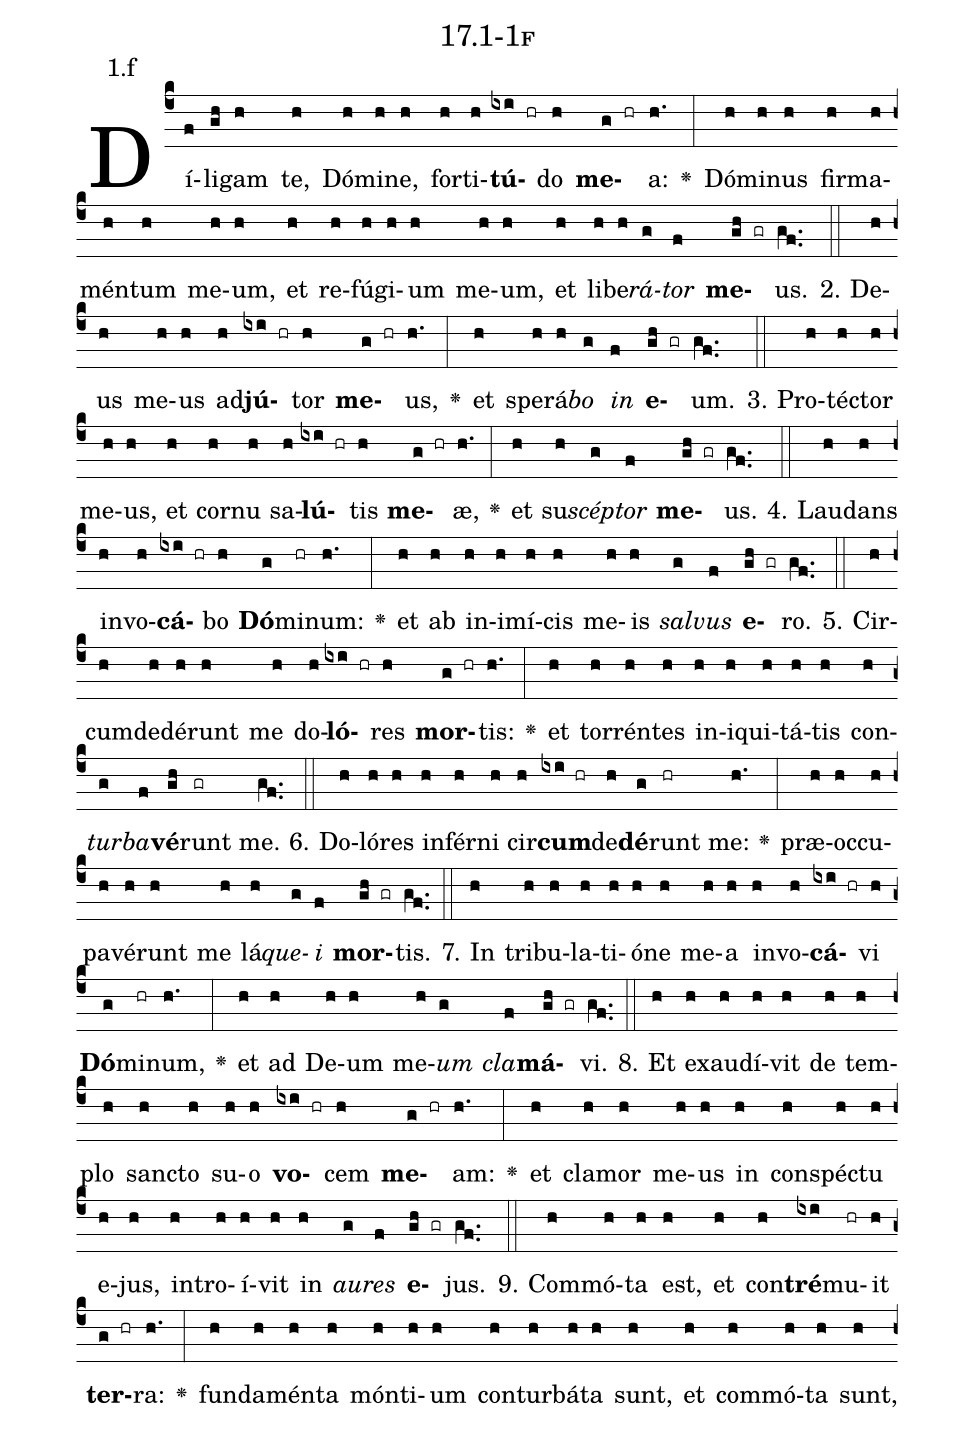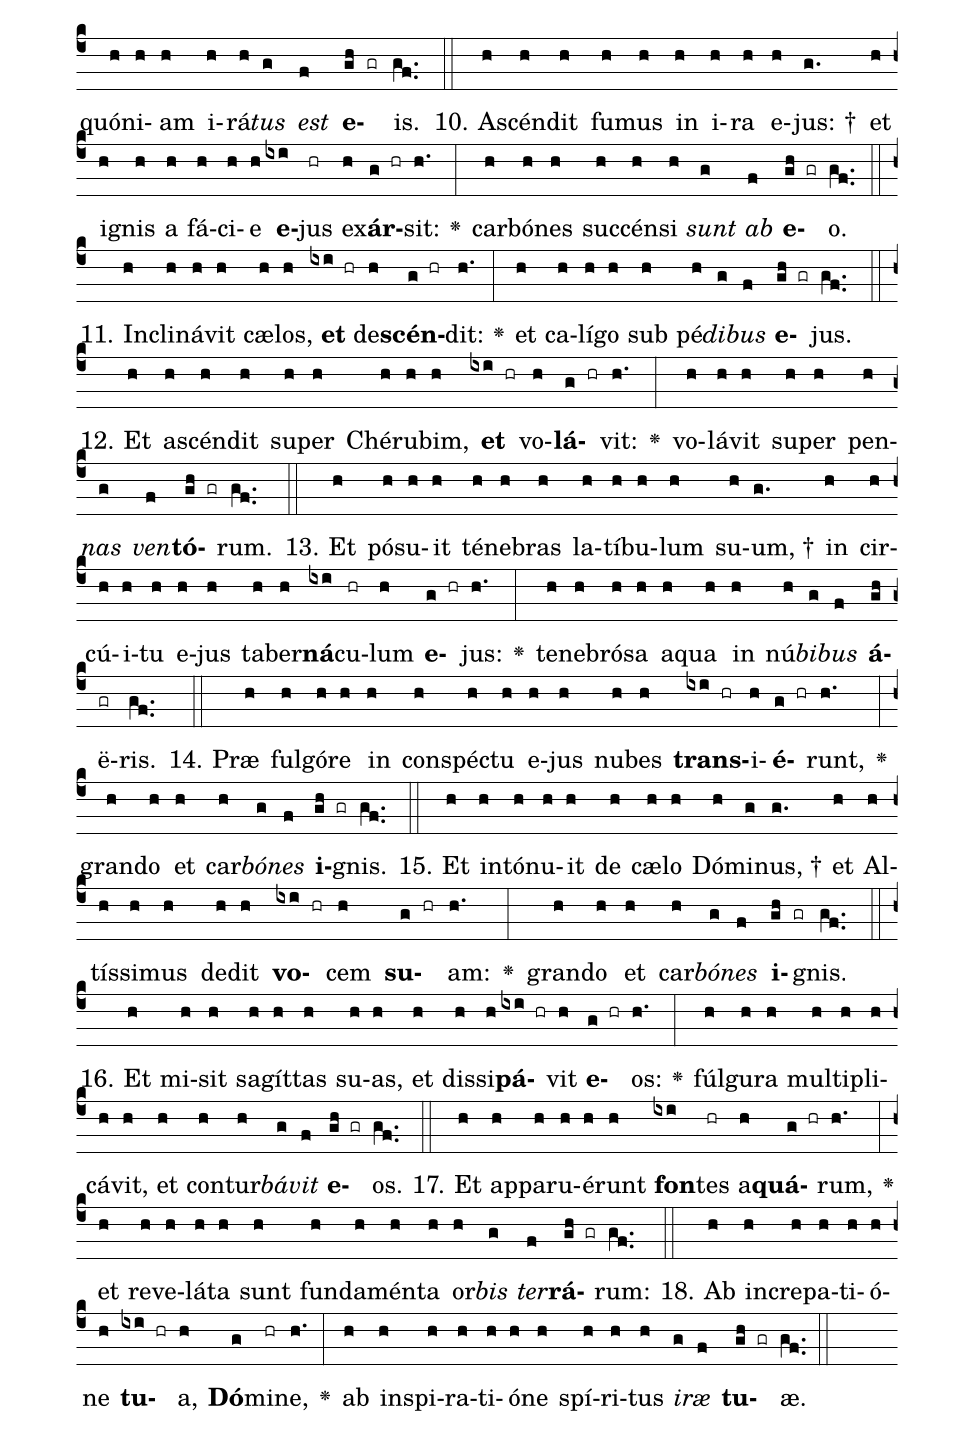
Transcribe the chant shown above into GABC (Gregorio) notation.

name: 17.1-1f;
annotation: 1.f;
%%
(c4)Dí(f)li(gh)gam(h) te,(h) Dó(h)mi(h)ne,(h) for(h)ti(h)<b>tú</b>(ixi hr)do(h) <b>me</b>(g hr)a:(h.) <v>\greheightstar</v>(:) Dó(h)mi(h)nus(h) fir(h)ma(h)mén(h)tum(h) me(h)um,(h) et(h) re(h)fú(h)gi(h)um(h) me(h)um,(h) et(h) li(h)be(h)<i>rá</i>(g)<i>tor</i>(f) <b>me</b>(gh gr)us.(gf..) (::)
2. De(h)us(h) me(h)us(h) ad(h)<b>jú</b>(ixi hr)tor(h) <b>me</b>(g hr)us,(h.) <v>\greheightstar</v>(:) et(h) spe(h)rá(h)<i>bo</i>(g) <i>in</i>(f) <b>e</b>(gh gr)um.(gf..) (::)
3. Pro(h)téc(h)tor(h) me(h)us,(h) et(h) cor(h)nu(h) sa(h)<b>lú</b>(ixi hr)tis(h) <b>me</b>(g hr)æ,(h.) <v>\greheightstar</v>(:) et(h) su(h)<i>scép</i>(g)<i>tor</i>(f) <b>me</b>(gh gr)us.(gf..) (::)
4. Lau(h)dans(h) in(h)vo(h)<b>cá</b>(ixi hr)bo(h) <b>Dó</b>(g)mi(hr)num:(h.) <v>\greheightstar</v>(:) et(h) ab(h) in(h)i(h)mí(h)cis(h) me(h)is(h) <i>sal</i>(g)<i>vus</i>(f) <b>e</b>(gh gr)ro.(gf..) (::)
5. Cir(h)cum(h)de(h)dé(h)runt(h) me(h) do(h)<b>ló</b>(ixi hr)res(h) <b>mor</b>(g hr)tis:(h.) <v>\greheightstar</v>(:) et(h) tor(h)rén(h)tes(h) in(h)i(h)qui(h)tá(h)tis(h) con(h)<i>tur</i>(g)<i>ba</i>(f)<b>vé</b>(gh)runt(gr) me.(gf..) (::)
6. Do(h)ló(h)res(h) in(h)fér(h)ni(h) cir(h)<b>cum</b>(ixi hr)de(h)<b>dé</b>(g)runt(hr) me:(h.) <v>\greheightstar</v>(:) præ(h)oc(h)cu(h)pa(h)vé(h)runt(h) me(h) lá(h)<i>que</i>(g)<i>i</i>(f) <b>mor</b>(gh gr)tis.(gf..) (::)
7. In(h) tri(h)bu(h)la(h)ti(h)ó(h)ne(h) me(h)a(h) in(h)vo(h)<b>cá</b>(ixi hr)vi(h) <b>Dó</b>(g)mi(hr)num,(h.) <v>\greheightstar</v>(:) et(h) ad(h) De(h)um(h) me(h)<i>um</i>(g) <i>cla</i>(f)<b>má</b>(gh gr)vi.(gf..) (::)
8. Et(h) ex(h)au(h)dí(h)vit(h) de(h) tem(h)plo(h) sanc(h)to(h) su(h)o(h) <b>vo</b>(ixi hr)cem(h) <b>me</b>(g hr)am:(h.) <v>\greheightstar</v>(:) et(h) cla(h)mor(h) me(h)us(h) in(h) con(h)spéc(h)tu(h) e(h)jus,(h) in(h)tro(h)í(h)vit(h) in(h) <i>au</i>(g)<i>res</i>(f) <b>e</b>(gh gr)jus.(gf..) (::)
9. Com(h)mó(h)ta(h) est,(h) et(h) con(h)<b>tré</b>(ixi)mu(hr)it(h) <b>ter</b>(g hr)ra:(h.) <v>\greheightstar</v>(:) fun(h)da(h)mén(h)ta(h) món(h)ti(h)um(h) con(h)tur(h)bá(h)ta(h) sunt,(h) et(h) com(h)mó(h)ta(h) sunt,(h) quón(h)i(h)am(h) i(h)rá(h)<i>tus</i>(g) <i>est</i>(f) <b>e</b>(gh gr)is.(gf..) (::)
10. A(h)scén(h)dit(h) fu(h)mus(h) in(h) i(h)ra(h) e(h)jus: †(g.) et(h) i(h)gnis(h) a(h) fá(h)ci(h)e(h) <b>e</b>(ixi)jus(hr) ex(h)<b>ár</b>(g hr)sit:(h.) <v>\greheightstar</v>(:) car(h)bó(h)nes(h) suc(h)cén(h)si(h) <i>sunt</i>(g) <i>ab</i>(f) <b>e</b>(gh gr)o.(gf..) (::)
11. In(h)cli(h)ná(h)vit(h) cæ(h)los,(h) <b>et</b>(ixi hr) de(h)<b>scén</b>(g hr)dit:(h.) <v>\greheightstar</v>(:) et(h) ca(h)lí(h)go(h) sub(h) pé(h)<i>di</i>(g)<i>bus</i>(f) <b>e</b>(gh gr)jus.(gf..) (::)
12. Et(h) a(h)scén(h)dit(h) su(h)per(h) Ché(h)ru(h)bim,(h) <b>et</b>(ixi hr) vo(h)<b>lá</b>(g hr)vit:(h.) <v>\greheightstar</v>(:) vo(h)lá(h)vit(h) su(h)per(h) pen(h)<i>nas</i>(g) <i>ven</i>(f)<b>tó</b>(gh gr)rum.(gf..) (::)
13. Et(h) pó(h)su(h)it(h) té(h)ne(h)bras(h) la(h)tí(h)bu(h)lum(h) su(h)um, †(g.) in(h) cir(h)cú(h)i(h)tu(h) e(h)jus(h) ta(h)ber(h)<b>ná</b>(ixi)cu(hr)lum(h) <b>e</b>(g hr)jus:(h.) <v>\greheightstar</v>(:) te(h)ne(h)bró(h)sa(h) a(h)qua(h) in(h) nú(h)<i>bi</i>(g)<i>bus</i>(f) <b>á</b>(gh)ë(gr)ris.(gf..) (::)
14. Præ(h) ful(h)gó(h)re(h) in(h) con(h)spéc(h)tu(h) e(h)jus(h) nu(h)bes(h) <b>trans</b>(ixi hr)i(h)<b>é</b>(g hr)runt,(h.) <v>\greheightstar</v>(:) gran(h)do(h) et(h) car(h)<i>bó</i>(g)<i>nes</i>(f) <b>i</b>(gh gr)gnis.(gf..) (::)
15. Et(h) in(h)tó(h)nu(h)it(h) de(h) cæ(h)lo(h) Dó(h)mi(g)nus, †(g.) et(h) Al(h)tís(h)si(h)mus(h) de(h)dit(h) <b>vo</b>(ixi hr)cem(h) <b>su</b>(g hr)am:(h.) <v>\greheightstar</v>(:) gran(h)do(h) et(h) car(h)<i>bó</i>(g)<i>nes</i>(f) <b>i</b>(gh gr)gnis.(gf..) (::)
16. Et(h) mi(h)sit(h) sa(h)gít(h)tas(h) su(h)as,(h) et(h) dis(h)si(h)<b>pá</b>(ixi hr)vit(h) <b>e</b>(g hr)os:(h.) <v>\greheightstar</v>(:) fúl(h)gu(h)ra(h) mul(h)ti(h)pli(h)cá(h)vit,(h) et(h) con(h)tur(h)<i>bá</i>(g)<i>vit</i>(f) <b>e</b>(gh gr)os.(gf..) (::)
17. Et(h) ap(h)pa(h)ru(h)é(h)runt(h) <b>fon</b>(ixi)tes(hr) a(h)<b>quá</b>(g hr)rum,(h.) <v>\greheightstar</v>(:) et(h) re(h)ve(h)lá(h)ta(h) sunt(h) fun(h)da(h)mén(h)ta(h) or(h)<i>bis</i>(g) <i>ter</i>(f)<b>rá</b>(gh gr)rum:(gf..) (::)
18. Ab(h) in(h)cre(h)pa(h)ti(h)ó(h)ne(h) <b>tu</b>(ixi hr)a,(h) <b>Dó</b>(g)mi(hr)ne,(h.) <v>\greheightstar</v>(:) ab(h) in(h)spi(h)ra(h)ti(h)ó(h)ne(h) spí(h)ri(h)tus(h) <i>i</i>(g)<i>ræ</i>(f) <b>tu</b>(gh gr)æ.(gf..) (::)
